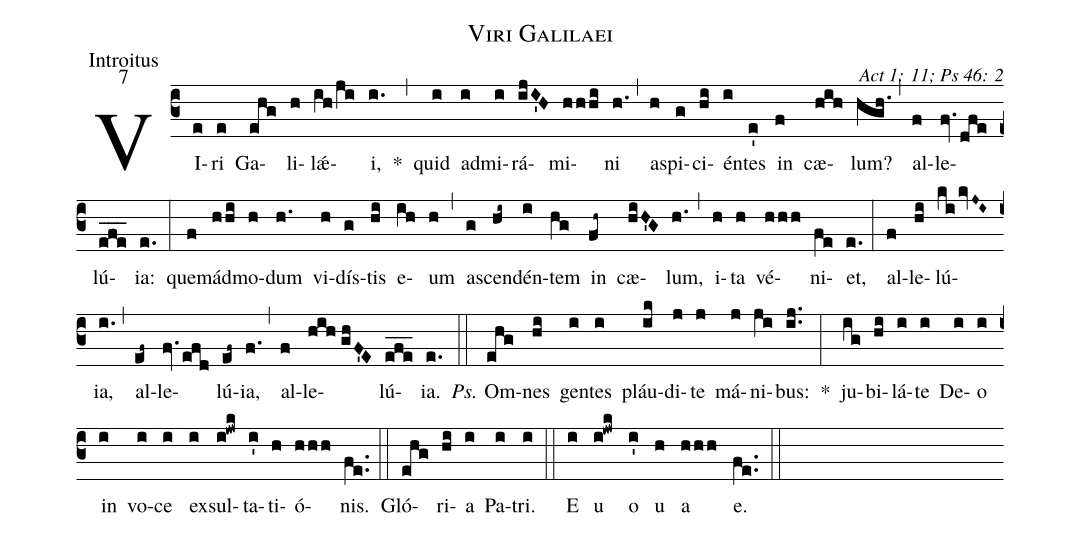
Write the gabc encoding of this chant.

name: Viri Galilaei;
office-part: Introitus;
mode: 7;
commentary: Act 1: 11; Ps 46: 2;
%%
(c3) VI(e)ri(e) Ga(ehg)li(h)lǽ(ih/ji)i,(i.) *(,) quid(i) ad(i)mi(i)rá(ijI'H)mi(hhhi)ni(h.) (,) a(h)spi(g)ci(hi)én(i)tes(e') in(f) cæ(hih)lum?(hgh.) (,) al(f)le(fv./dfe)lú(efe___)ia:(e.) (:)
quem(f)ád(hhi)mo(h)dum(h.) vi(h)dís(g)tis(hi) e(ih)um(h) (,) a(g)scen(hi~)dén(i)tem(hg) in(fh~) cæ(hiH'G)lum,(h.) (,) i(h)ta(h) vé(hhh)ni(fe)et,(e.) (:)
al(f)le(hi)lú(ki/kvJ~I~)ia,(i.) (,) al(ef~)le(fv./efd)lú(ef~)ia,(f.) (,) al(f)le(hih//ghF'E)lú(efe___)ia.(e.) (::)
<i>Ps.</i> Om(ehg)nes(hi) gen(i)tes(i) pláu(ik)di(j)te(j) má(j)ni(ji)bus:(ij..) *(:)
ju(ig)bi(hi)lá(i)te(i) De(i)o(i) in(i) vo(i)ce(i) ex(i)sul(i!jwk)ta(i')ti(h)ó(hhh)nis.(fe..) (::)
Gló(ehg)ri(hi)a(i) Pa(i)tri.(i) (::)
E(i) u(i!jwk) o(i') u(h) a(hhh) e.(fe..) (::)
